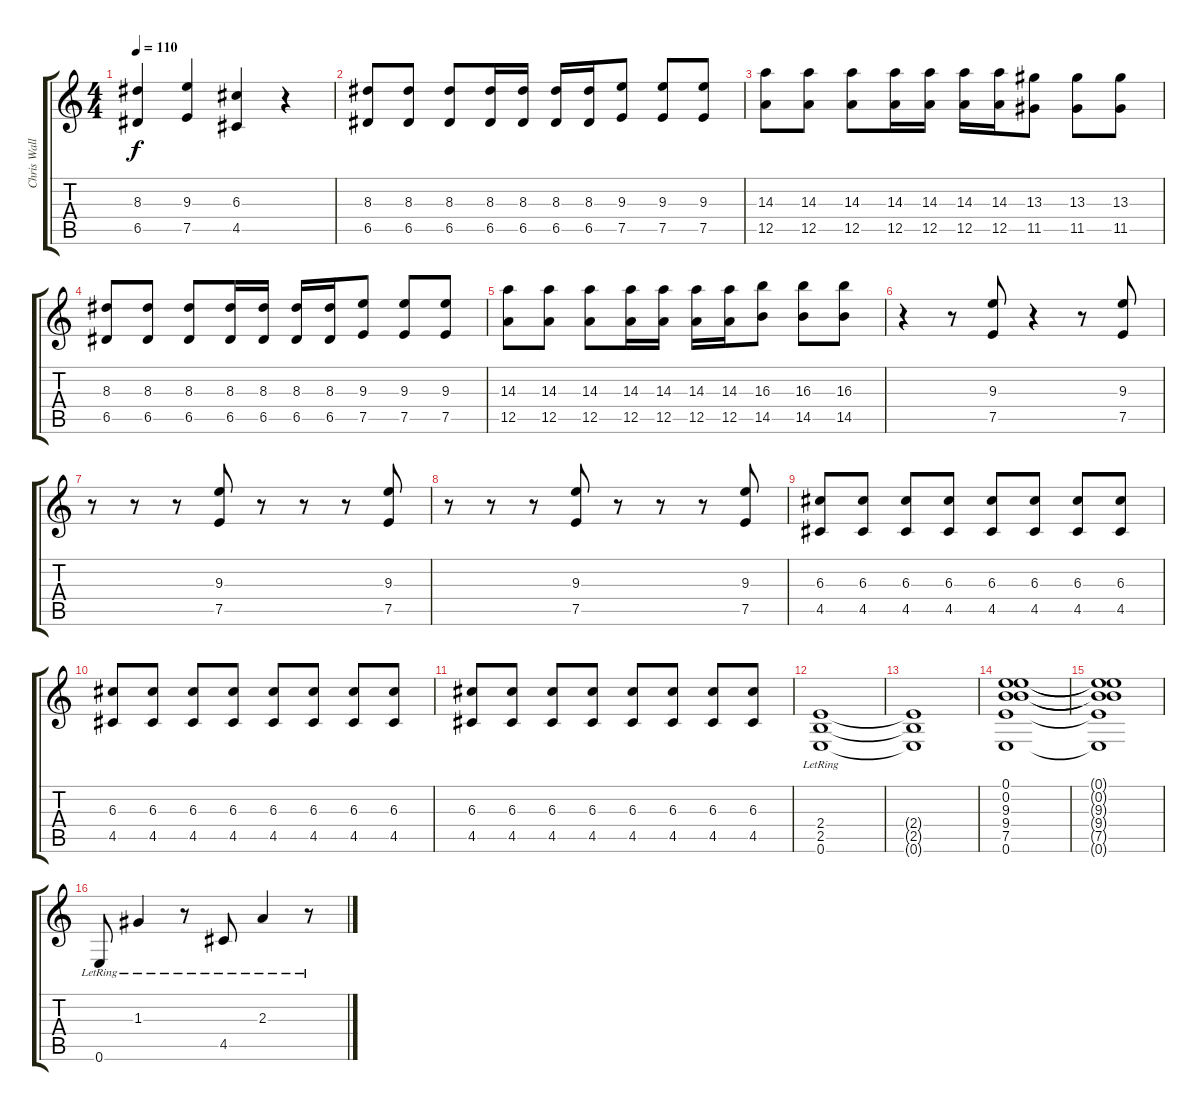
\track ("Chris Walla" "Chris Wall") {instrument acousticguitarsteel}
\staff {score tabs}
\tuning (E4 B3 G3 D3 A2 E2) {hide}
\ts (4 4)
\tempo 110
\clef g2
\ks c
(8.3 6.5).4{dy f} (9.3 7.5).4 (6.3 4.5).4 r.4 |
(8.3 6.5).8 (8.3 6.5).8 (8.3 6.5).8 (8.3 6.5).16 (8.3 6.5).16 (8.3 6.5).16 (8.3 6.5).16 (9.3 7.5).8 (9.3 7.5).8 (9.3 7.5).8 |
(14.3 12.5).8 (14.3 12.5).8 (14.3 12.5).8 (14.3 12.5).16 (14.3 12.5).16 (14.3 12.5).16 (14.3 12.5).16 (13.3 11.5).8 (13.3 11.5).8 (13.3 11.5).8 |
(8.3 6.5).8 (8.3 6.5).8 (8.3 6.5).8 (8.3 6.5).16 (8.3 6.5).16 (8.3 6.5).16 (8.3 6.5).16 (9.3 7.5).8 (9.3 7.5).8 (9.3 7.5).8 |
(14.3 12.5).8 (14.3 12.5).8 (14.3 12.5).8 (14.3 12.5).16 (14.3 12.5).16 (14.3 12.5).16 (14.3 12.5).16 (16.3 14.5).8 (16.3 14.5).8 (16.3 14.5).8 |
r.4 r.8 (9.3 7.5).8 r.4 r.8 (9.3 7.5).8 |
r.8 r.8 r.8 (9.3 7.5).8 r.8 r.8 r.8 (9.3 7.5).8 |
r.8 r.8 r.8 (9.3 7.5).8 r.8 r.8 r.8 (9.3 7.5).8 |
(6.3 4.5).8 (6.3 4.5).8 (6.3 4.5).8 (6.3 4.5).8 (6.3 4.5).8 (6.3 4.5).8 (6.3 4.5).8 (6.3 4.5).8 |
(6.3 4.5).8 (6.3 4.5).8 (6.3 4.5).8 (6.3 4.5).8 (6.3 4.5).8 (6.3 4.5).8 (6.3 4.5).8 (6.3 4.5).8 |
(6.3 4.5).8 (6.3 4.5).8 (6.3 4.5).8 (6.3 4.5).8 (6.3 4.5).8 (6.3 4.5).8 (6.3 4.5).8 (6.3 4.5).8 |
(2.4 2.5{lr} 0.6).1 |
(2.4{t} 2.5{t} 0.6{t}).1 |
(0.1 0.2 9.3 9.4 7.5 0.6).1 |
(0.1{t} 0.2{t} 9.3{t} 9.4{t} 7.5{t} 0.6{t}).1 |
0.6{lr}.8 1.3{lr}.4 r.8 4.5{lr}.8 2.3{lr}.4 r.8
